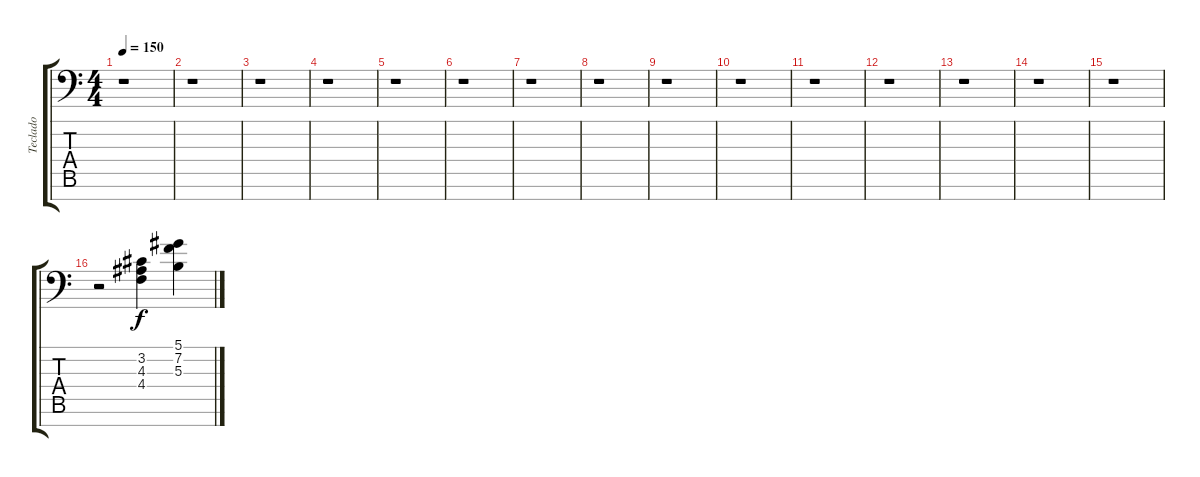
\track ("Teclado" "Teclado") {instrument lead2sawtooth}
\staff {score tabs}
\tuning (Eb4 Bb3 Gb3 Db3 Ab2 Eb2 Bb1) {hide}
\ts (4 4)
\tempo 150
\clef f4
\ks c
r.1{dy f} |
r.1 |
r.1 |
r.1 |
r.1 |
r.1 |
r.1 |
r.1 |
r.1 |
r.1 |
r.1 |
r.1 |
r.1 |
r.1 |
r.1 |
r.2{volume 14 instrument brightacousticpiano} (3.2 4.3 4.4).4 (5.1 7.2 5.3).4
